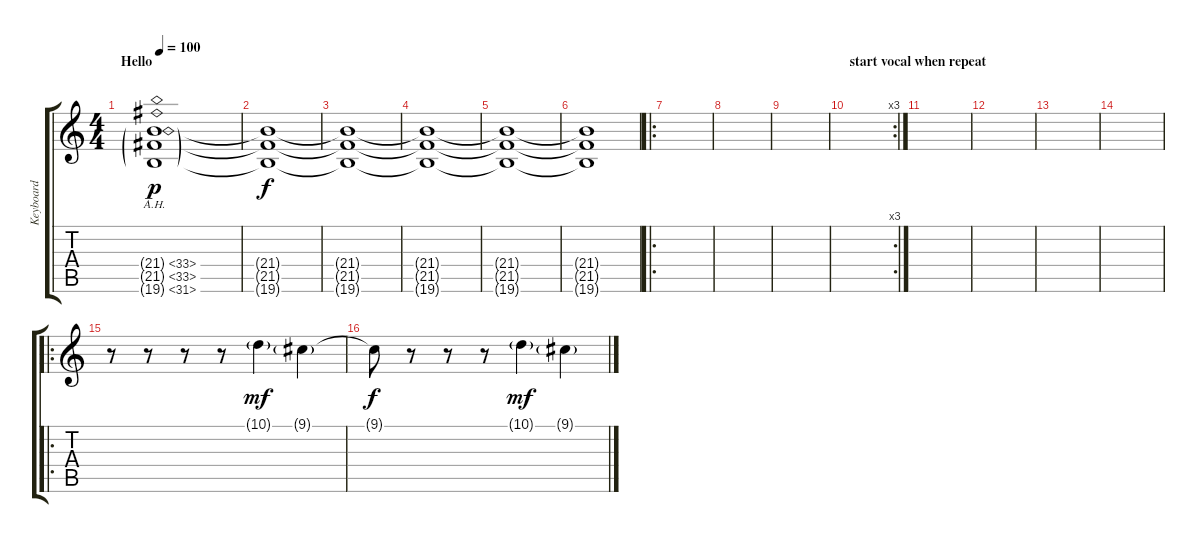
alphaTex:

\track ("Keyboard" "Keyboard") {instrument stringensemble1}
\staff {score tabs}
\tuning (E4 B3 G3 D3 A2 E2) {hide}
\ts (4 4)
\section ("" "Hello")
\tempo 100
\clef g2
\ks c
(21.4{ah 12 g} 21.5{ah 12 g} 19.6{ah 12 g}).1{dy p instrument stringensemble1} |
(21.4{t} 21.5{t} 19.6{t}).1{dy f} |
(21.4{t} 21.5{t} 19.6{t}).1{volume 12} |
(21.4{t} 21.5{t} 19.6{t}).1{volume 10} |
(21.4{t} 21.5{t} 19.6{t}).1{volume 8} |
(21.4{t} 21.5{t} 19.6{t}).1{volume 7} |
\ro
|
|
|
\rc 3
\section ("" "start vocal when repeat")
|
|
|
|
|
\ro
r.8{volume 12} r.8 r.8 r.8 10.1{g}.4{dy mf} 9.1{g}.4 |
9.1{t}.8{dy f} r.8 r.8 r.8 10.1{g}.4{dy mf} 9.1{g}.4
